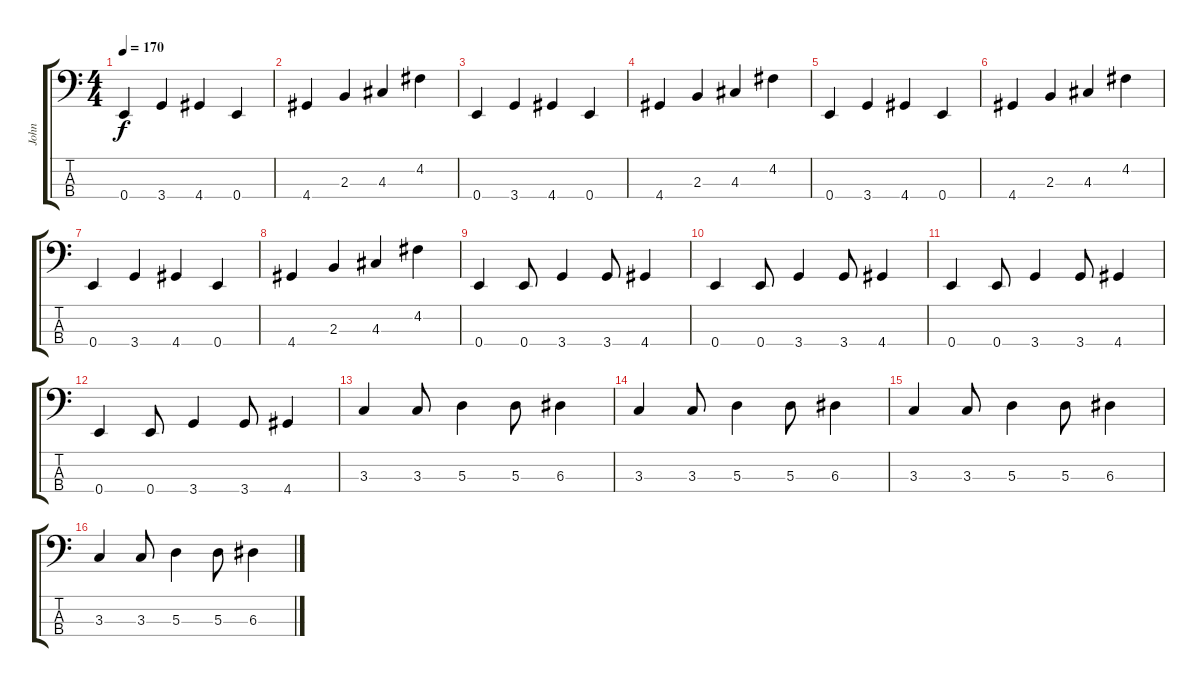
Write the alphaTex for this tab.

\track ("John" "John") {instrument electricbasspick}
\staff {score tabs}
\tuning (G2 D2 A1 E1) {hide}
\ts (4 4)
\tempo 170
\clef f4
\ks c
0.4.4{dy f} 3.4.4 4.4.4 0.4.4 |
4.4.4 2.3.4 4.3.4 4.2.4 |
0.4.4 3.4.4 4.4.4 0.4.4 |
4.4.4 2.3.4 4.3.4 4.2.4 |
0.4.4 3.4.4 4.4.4 0.4.4 |
4.4.4 2.3.4 4.3.4 4.2.4 |
0.4.4 3.4.4 4.4.4 0.4.4 |
4.4.4 2.3.4 4.3.4 4.2.4 |
0.4.4 0.4.8 3.4.4 3.4.8 4.4.4 |
0.4.4 0.4.8 3.4.4 3.4.8 4.4.4 |
0.4.4 0.4.8 3.4.4 3.4.8 4.4.4 |
0.4.4 0.4.8 3.4.4 3.4.8 4.4.4 |
3.3.4 3.3.8 5.3.4 5.3.8 6.3.4 |
3.3.4 3.3.8 5.3.4 5.3.8 6.3.4 |
3.3.4 3.3.8 5.3.4 5.3.8 6.3.4 |
3.3.4 3.3.8 5.3.4 5.3.8 6.3.4
